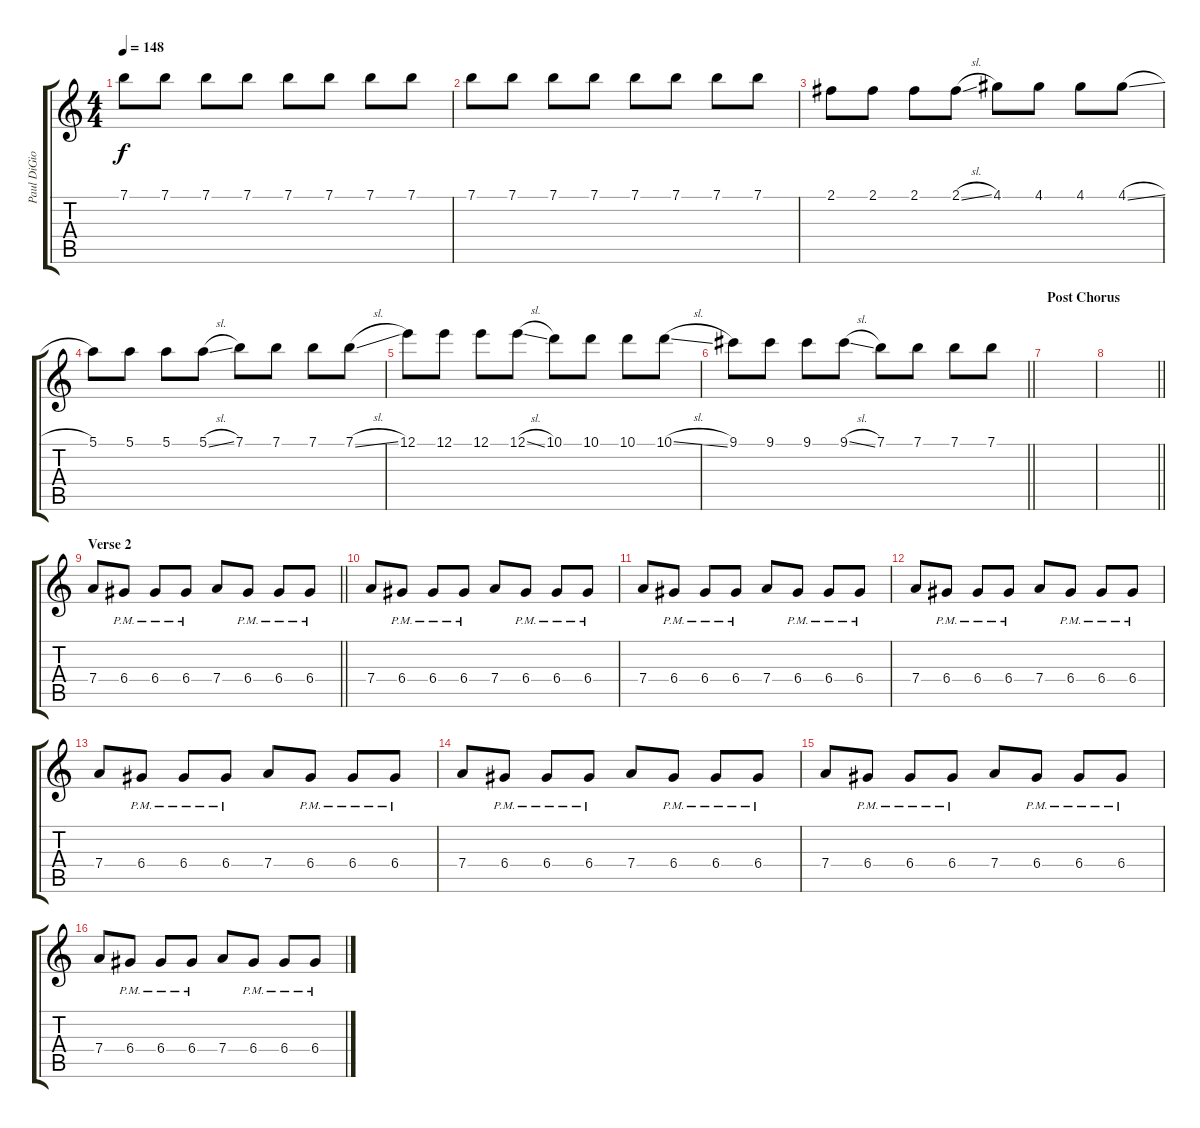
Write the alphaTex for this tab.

\track ("Paul DiGiovanni (Lead Guitar)" "Paul DiGio") {instrument overdrivenguitar}
\staff {score tabs}
\tuning (E4 B3 G3 D3 A2 D2) {hide}
\ts (4 4)
\tempo 148
\clef g2
\ks c
7.1.8{dy f} 7.1.8 7.1.8 7.1.8 7.1.8 7.1.8 7.1.8 7.1.8 |
7.1.8 7.1.8 7.1.8 7.1.8 7.1.8 7.1.8 7.1.8 7.1.8 |
2.1.8 2.1.8 2.1.8 2.1{sl}.8 4.1.8 4.1.8 4.1.8 4.1{sl}.8 |
5.1.8 5.1.8 5.1.8 5.1{sl}.8 7.1.8 7.1.8 7.1.8 7.1{sl}.8 |
12.1.8 12.1.8 12.1.8 12.1{sl}.8 10.1.8 10.1.8 10.1.8 10.1{sl}.8 |
\barLineRight lightlight
9.1.8 9.1.8 9.1.8 9.1{sl}.8 7.1.8 7.1.8 7.1.8 7.1.8 |
\section ("" "Post Chorus")
|
\barLineRight lightlight
|
\section ("" "Verse 2")
\barLineRight lightlight
7.4.8{volume 12 balance 2} 6.4{pm}.8 6.4{pm}.8 6.4{pm}.8 7.4.8 6.4{pm}.8 6.4{pm}.8 6.4{pm}.8 |
7.4.8 6.4{pm}.8 6.4{pm}.8 6.4{pm}.8 7.4.8 6.4{pm}.8 6.4{pm}.8 6.4{pm}.8 |
7.4.8 6.4{pm}.8 6.4{pm}.8 6.4{pm}.8 7.4.8 6.4{pm}.8 6.4{pm}.8 6.4{pm}.8 |
7.4.8 6.4{pm}.8 6.4{pm}.8 6.4{pm}.8 7.4.8 6.4{pm}.8 6.4{pm}.8 6.4{pm}.8 |
7.4.8 6.4{pm}.8 6.4{pm}.8 6.4{pm}.8 7.4.8 6.4{pm}.8 6.4{pm}.8 6.4{pm}.8 |
7.4.8 6.4{pm}.8 6.4{pm}.8 6.4{pm}.8 7.4.8 6.4{pm}.8 6.4{pm}.8 6.4{pm}.8 |
7.4.8 6.4{pm}.8 6.4{pm}.8 6.4{pm}.8 7.4.8 6.4{pm}.8 6.4{pm}.8 6.4{pm}.8 |
7.4.8 6.4{pm}.8 6.4{pm}.8 6.4{pm}.8 7.4.8 6.4{pm}.8 6.4{pm}.8 6.4{pm}.8
